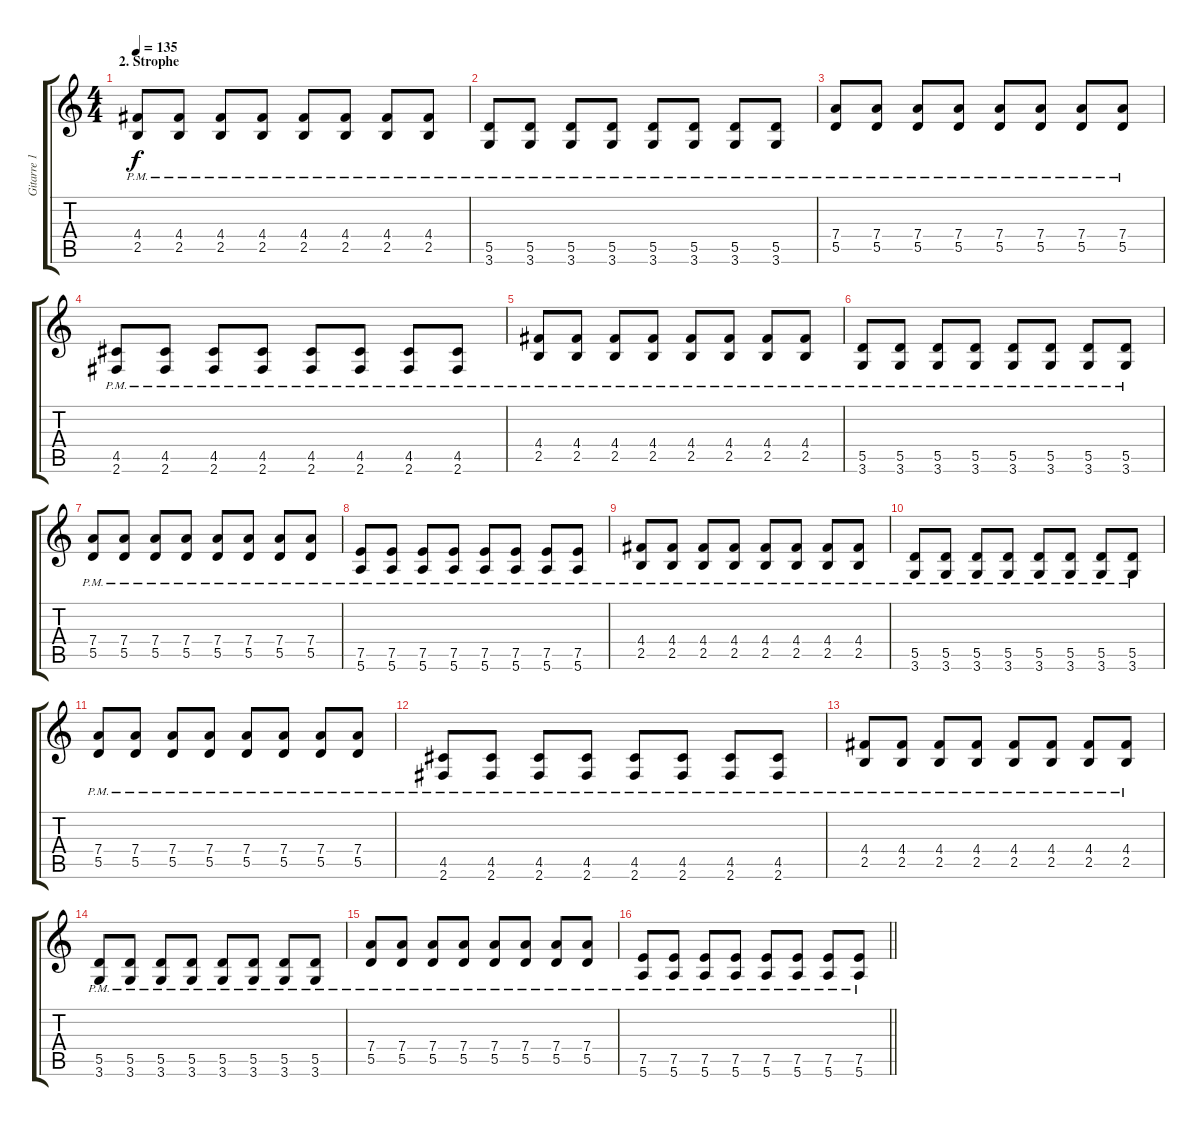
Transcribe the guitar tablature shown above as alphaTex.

\track ("Gitarre 1" "Gitarre 1") {instrument electricguitarclean}
\staff {score tabs}
\tuning (E4 B3 G3 D3 A2 E2) {hide}
\ts (4 4)
\section ("" "2. Strophe")
\tempo 135
\clef g2
\ks c
(4.4{pm} 2.5{pm}).8{dy f instrument distortionguitar} (4.4{pm} 2.5{pm}).8 (4.4{pm} 2.5{pm}).8 (4.4{pm} 2.5{pm}).8 (4.4{pm} 2.5{pm}).8 (4.4{pm} 2.5{pm}).8 (4.4{pm} 2.5{pm}).8 (4.4{pm} 2.5{pm}).8 |
(5.5{pm} 3.6{pm}).8 (5.5{pm} 3.6{pm}).8 (5.5{pm} 3.6{pm}).8 (5.5{pm} 3.6{pm}).8 (5.5{pm} 3.6{pm}).8 (5.5{pm} 3.6{pm}).8 (5.5{pm} 3.6{pm}).8 (5.5{pm} 3.6{pm}).8 |
(7.4{pm} 5.5{pm}).8 (7.4{pm} 5.5{pm}).8 (7.4{pm} 5.5{pm}).8 (7.4{pm} 5.5{pm}).8 (7.4{pm} 5.5{pm}).8 (7.4{pm} 5.5{pm}).8 (7.4{pm} 5.5{pm}).8 (7.4{pm} 5.5{pm}).8 |
(4.5{pm} 2.6{pm}).8 (4.5{pm} 2.6{pm}).8 (4.5{pm} 2.6{pm}).8 (4.5{pm} 2.6{pm}).8 (4.5{pm} 2.6{pm}).8 (4.5{pm} 2.6{pm}).8 (4.5{pm} 2.6{pm}).8 (4.5{pm} 2.6{pm}).8 |
(4.4{pm} 2.5{pm}).8 (4.4{pm} 2.5{pm}).8 (4.4{pm} 2.5{pm}).8 (4.4{pm} 2.5{pm}).8 (4.4{pm} 2.5{pm}).8 (4.4{pm} 2.5{pm}).8 (4.4{pm} 2.5{pm}).8 (4.4{pm} 2.5{pm}).8 |
(5.5{pm} 3.6{pm}).8 (5.5{pm} 3.6{pm}).8 (5.5{pm} 3.6{pm}).8 (5.5{pm} 3.6{pm}).8 (5.5{pm} 3.6{pm}).8 (5.5{pm} 3.6{pm}).8 (5.5{pm} 3.6{pm}).8 (5.5{pm} 3.6{pm}).8 |
(7.4{pm} 5.5{pm}).8 (7.4{pm} 5.5{pm}).8 (7.4{pm} 5.5{pm}).8 (7.4{pm} 5.5{pm}).8 (7.4{pm} 5.5{pm}).8 (7.4{pm} 5.5{pm}).8 (7.4{pm} 5.5{pm}).8 (7.4{pm} 5.5{pm}).8 |
(7.5{pm} 5.6{pm}).8 (7.5{pm} 5.6{pm}).8 (7.5{pm} 5.6{pm}).8 (7.5{pm} 5.6{pm}).8 (7.5{pm} 5.6{pm}).8 (7.5{pm} 5.6{pm}).8 (7.5{pm} 5.6{pm}).8 (7.5{pm} 5.6{pm}).8 |
(4.4{pm} 2.5{pm}).8{instrument distortionguitar} (4.4{pm} 2.5{pm}).8 (4.4{pm} 2.5{pm}).8 (4.4{pm} 2.5{pm}).8 (4.4{pm} 2.5{pm}).8 (4.4{pm} 2.5{pm}).8 (4.4{pm} 2.5{pm}).8 (4.4{pm} 2.5{pm}).8 |
(5.5{pm} 3.6{pm}).8 (5.5{pm} 3.6{pm}).8 (5.5{pm} 3.6{pm}).8 (5.5{pm} 3.6{pm}).8 (5.5{pm} 3.6{pm}).8 (5.5{pm} 3.6{pm}).8 (5.5{pm} 3.6{pm}).8 (5.5{pm} 3.6{pm}).8 |
(7.4{pm} 5.5{pm}).8 (7.4{pm} 5.5{pm}).8 (7.4{pm} 5.5{pm}).8 (7.4{pm} 5.5{pm}).8 (7.4{pm} 5.5{pm}).8 (7.4{pm} 5.5{pm}).8 (7.4{pm} 5.5{pm}).8 (7.4{pm} 5.5{pm}).8 |
(4.5{pm} 2.6{pm}).8 (4.5{pm} 2.6{pm}).8 (4.5{pm} 2.6{pm}).8 (4.5{pm} 2.6{pm}).8 (4.5{pm} 2.6{pm}).8 (4.5{pm} 2.6{pm}).8 (4.5{pm} 2.6{pm}).8 (4.5{pm} 2.6{pm}).8 |
(4.4{pm} 2.5{pm}).8 (4.4{pm} 2.5{pm}).8 (4.4{pm} 2.5{pm}).8 (4.4{pm} 2.5{pm}).8 (4.4{pm} 2.5{pm}).8 (4.4{pm} 2.5{pm}).8 (4.4{pm} 2.5{pm}).8 (4.4{pm} 2.5{pm}).8 |
(5.5{pm} 3.6{pm}).8 (5.5{pm} 3.6{pm}).8 (5.5{pm} 3.6{pm}).8 (5.5{pm} 3.6{pm}).8 (5.5{pm} 3.6{pm}).8 (5.5{pm} 3.6{pm}).8 (5.5{pm} 3.6{pm}).8 (5.5{pm} 3.6{pm}).8 |
(7.4{pm} 5.5{pm}).8 (7.4{pm} 5.5{pm}).8 (7.4{pm} 5.5{pm}).8 (7.4{pm} 5.5{pm}).8 (7.4{pm} 5.5{pm}).8 (7.4{pm} 5.5{pm}).8 (7.4{pm} 5.5{pm}).8 (7.4{pm} 5.5{pm}).8 |
\barLineRight lightlight
(7.5{pm} 5.6{pm}).8 (7.5{pm} 5.6{pm}).8 (7.5{pm} 5.6{pm}).8 (7.5{pm} 5.6{pm}).8 (7.5{pm} 5.6{pm}).8 (7.5{pm} 5.6{pm}).8 (7.5{pm} 5.6{pm}).8 (7.5{pm} 5.6{pm}).8
